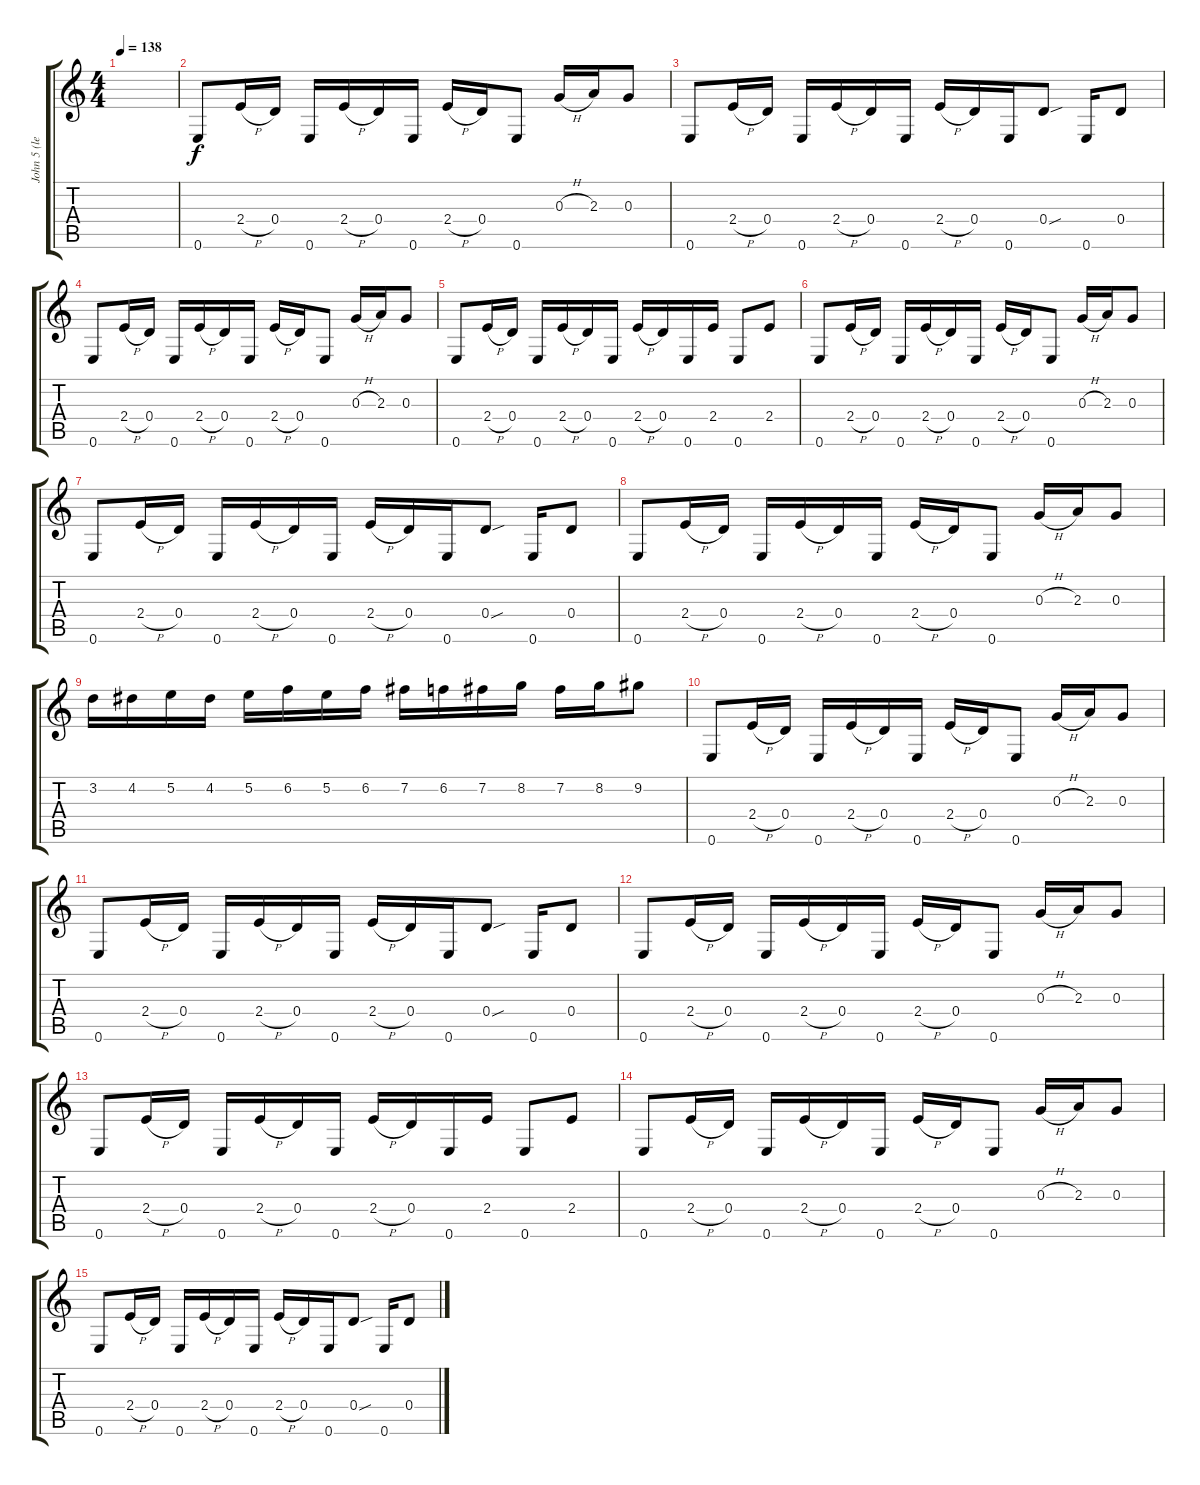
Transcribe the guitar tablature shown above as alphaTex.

\track ("John 5 (lead 2)" "John 5 (le") {instrument distortionguitar}
\staff {score tabs}
\tuning (E4 B3 G3 D3 A2 E2) {hide}
\ts (4 4)
\tempo 138
\clef g2
\ks c
|
0.6.8{instrument banjo} 2.4{h}.16 0.4.16 0.6.16 2.4{h}.16 0.4.16 0.6.16 2.4{h}.16 0.4.16 0.6.8 0.3{h}.16 2.3.16 0.3.8 |
0.6.8 2.4{h}.16 0.4.16 0.6.16 2.4{h}.16 0.4.16 0.6.16 2.4{h}.16 0.4.16 0.6.16 0.4{sou}.8 0.6.16 0.4.8 |
0.6.8 2.4{h}.16 0.4.16 0.6.16 2.4{h}.16 0.4.16 0.6.16 2.4{h}.16 0.4.16 0.6.8 0.3{h}.16 2.3.16 0.3.8 |
0.6.8 2.4{h}.16 0.4.16 0.6.16 2.4{h}.16 0.4.16 0.6.16 2.4{h}.16 0.4.16 0.6.16 2.4.16 0.6.8 2.4.8 |
0.6.8 2.4{h}.16 0.4.16 0.6.16 2.4{h}.16 0.4.16 0.6.16 2.4{h}.16 0.4.16 0.6.8 0.3{h}.16 2.3.16 0.3.8 |
0.6.8 2.4{h}.16 0.4.16 0.6.16 2.4{h}.16 0.4.16 0.6.16 2.4{h}.16 0.4.16 0.6.16 0.4{sou}.8 0.6.16 0.4.8 |
0.6.8 2.4{h}.16 0.4.16 0.6.16 2.4{h}.16 0.4.16 0.6.16 2.4{h}.16 0.4.16 0.6.8 0.3{h}.16 2.3.16 0.3.8 |
3.2.16 4.2.16 5.2.16 4.2.16 5.2.16 6.2.16 5.2.16 6.2.16 7.2.16 6.2.16 7.2.16 8.2.16 7.2.16 8.2.16 9.2.8 |
0.6.8 2.4{h}.16 0.4.16 0.6.16 2.4{h}.16 0.4.16 0.6.16 2.4{h}.16 0.4.16 0.6.8 0.3{h}.16 2.3.16 0.3.8 |
0.6.8 2.4{h}.16 0.4.16 0.6.16 2.4{h}.16 0.4.16 0.6.16 2.4{h}.16 0.4.16 0.6.16 0.4{sou}.8 0.6.16 0.4.8 |
0.6.8 2.4{h}.16 0.4.16 0.6.16 2.4{h}.16 0.4.16 0.6.16 2.4{h}.16 0.4.16 0.6.8 0.3{h}.16 2.3.16 0.3.8 |
0.6.8 2.4{h}.16 0.4.16 0.6.16 2.4{h}.16 0.4.16 0.6.16 2.4{h}.16 0.4.16 0.6.16 2.4.16 0.6.8 2.4.8 |
0.6.8 2.4{h}.16 0.4.16 0.6.16 2.4{h}.16 0.4.16 0.6.16 2.4{h}.16 0.4.16 0.6.8 0.3{h}.16 2.3.16 0.3.8 |
0.6.8 2.4{h}.16 0.4.16 0.6.16 2.4{h}.16 0.4.16 0.6.16 2.4{h}.16 0.4.16 0.6.16 0.4{sou}.8 0.6.16 0.4.8
